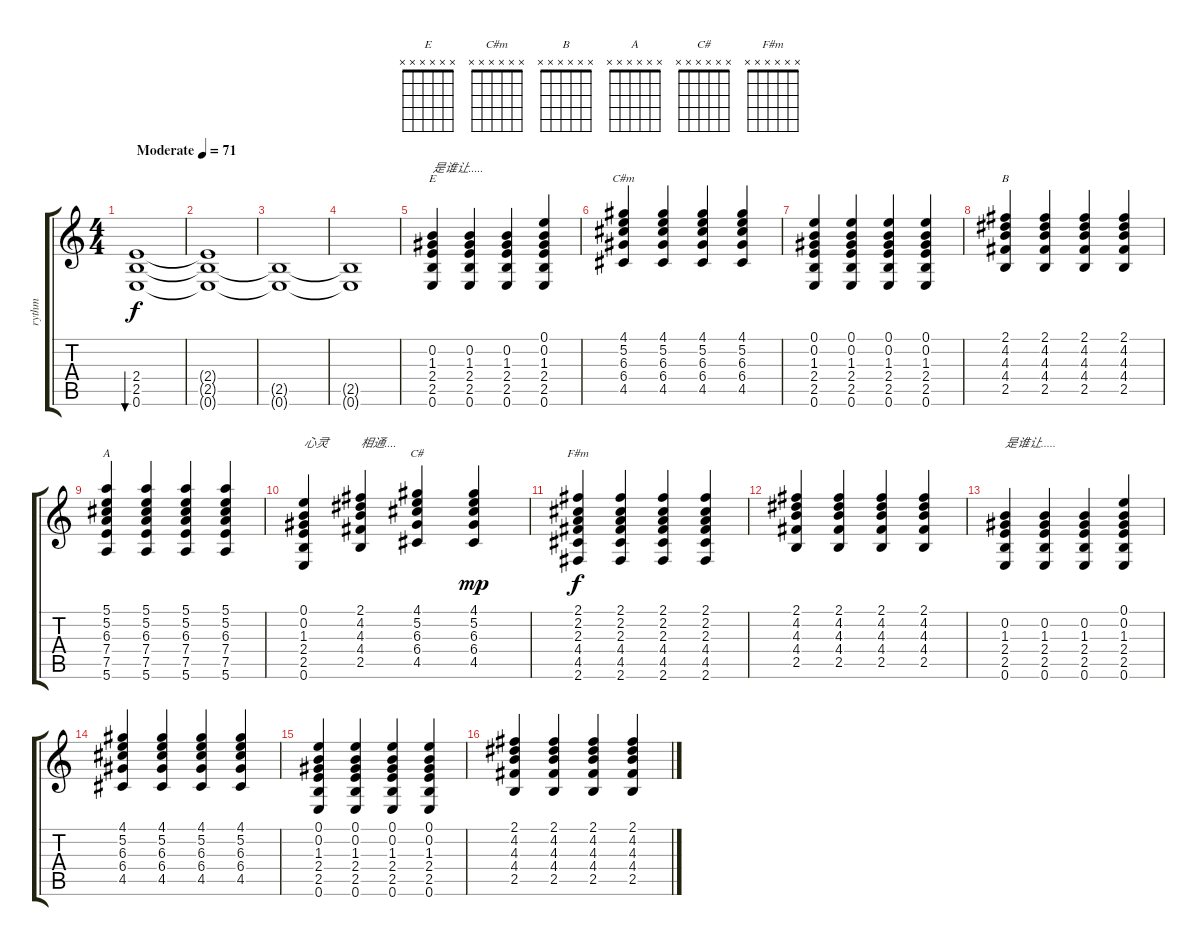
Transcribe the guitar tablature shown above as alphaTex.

\track ("rythm" "rythm") {instrument acousticguitarsteel}
\staff {score tabs}
\tuning (E4 B3 G3 D3 A2 E2) {hide}
\chord ("E" x x x x x x)
\chord ("C#m" x x x x x x)
\chord ("B" x x x x x x)
\chord ("A" x x x x x x)
\chord ("C#" x x x x x x)
\chord ("F#m" x x x x x x)
\ts (4 4)
\tempo (71 "Moderate")
\clef g2
\ks c
(2.4 2.5 0.6).1{bu 240 dy f instrument distortionguitar} |
(2.4{t} 2.5{t} 0.6{t}).1 |
(2.5{t} 0.6{t}).1 |
(2.5{t} 0.6{t}).1 |
(0.2 1.3 2.4 2.5 0.6).4{ch "E" txt "是谁让....." instrument acousticguitarsteel} (0.2 1.3 2.4 2.5 0.6).4 (0.2 1.3 2.4 2.5 0.6).4 (0.1 0.2 1.3 2.4 2.5 0.6).4 |
(4.1 5.2 6.3 6.4 4.5).4{ch "C#m"} (4.1 5.2 6.3 6.4 4.5).4 (4.1 5.2 6.3 6.4 4.5).4 (4.1 5.2 6.3 6.4 4.5).4 |
(0.1 0.2 1.3 2.4 2.5 0.6).4 (0.1 0.2 1.3 2.4 2.5 0.6).4 (0.1 0.2 1.3 2.4 2.5 0.6).4 (0.1 0.2 1.3 2.4 2.5 0.6).4 |
(2.1 4.2 4.3 4.4 2.5).4{ch "B"} (2.1 4.2 4.3 4.4 2.5).4 (2.1 4.2 4.3 4.4 2.5).4 (2.1 4.2 4.3 4.4 2.5).4 |
(5.1 5.2 6.3 7.4 7.5 5.6).4{ch "A"} (5.1 5.2 6.3 7.4 7.5 5.6).4 (5.1 5.2 6.3 7.4 7.5 5.6).4 (5.1 5.2 6.3 7.4 7.5 5.6).4 |
(0.1 0.2 1.3 2.4 2.5 0.6).4{txt "心灵"} (2.1 4.2 4.3 4.4 2.5).4{txt "相通...."} (4.1 5.2 6.3 6.4 4.5).4{ch "C#"} (4.1 5.2 6.3 6.4 4.5).4{dy mp} |
(2.1 2.2 2.3 4.4 4.5 2.6).4{ch "F#m" dy f} (2.1 2.2 2.3 4.4 4.5 2.6).4 (2.1 2.2 2.3 4.4 4.5 2.6).4 (2.1 2.2 2.3 4.4 4.5 2.6).4 |
(2.1 4.2 4.3 4.4 2.5).4 (2.1 4.2 4.3 4.4 2.5).4 (2.1 4.2 4.3 4.4 2.5).4 (2.1 4.2 4.3 4.4 2.5).4 |
(0.2 1.3 2.4 2.5 0.6).4{txt "是谁让....."} (0.2 1.3 2.4 2.5 0.6).4 (0.2 1.3 2.4 2.5 0.6).4 (0.1 0.2 1.3 2.4 2.5 0.6).4 |
(4.1 5.2 6.3 6.4 4.5).4 (4.1 5.2 6.3 6.4 4.5).4 (4.1 5.2 6.3 6.4 4.5).4 (4.1 5.2 6.3 6.4 4.5).4 |
(0.1 0.2 1.3 2.4 2.5 0.6).4 (0.1 0.2 1.3 2.4 2.5 0.6).4 (0.1 0.2 1.3 2.4 2.5 0.6).4 (0.1 0.2 1.3 2.4 2.5 0.6).4 |
(2.1 4.2 4.3 4.4 2.5).4 (2.1 4.2 4.3 4.4 2.5).4 (2.1 4.2 4.3 4.4 2.5).4 (2.1 4.2 4.3 4.4 2.5).4{txt ""}
